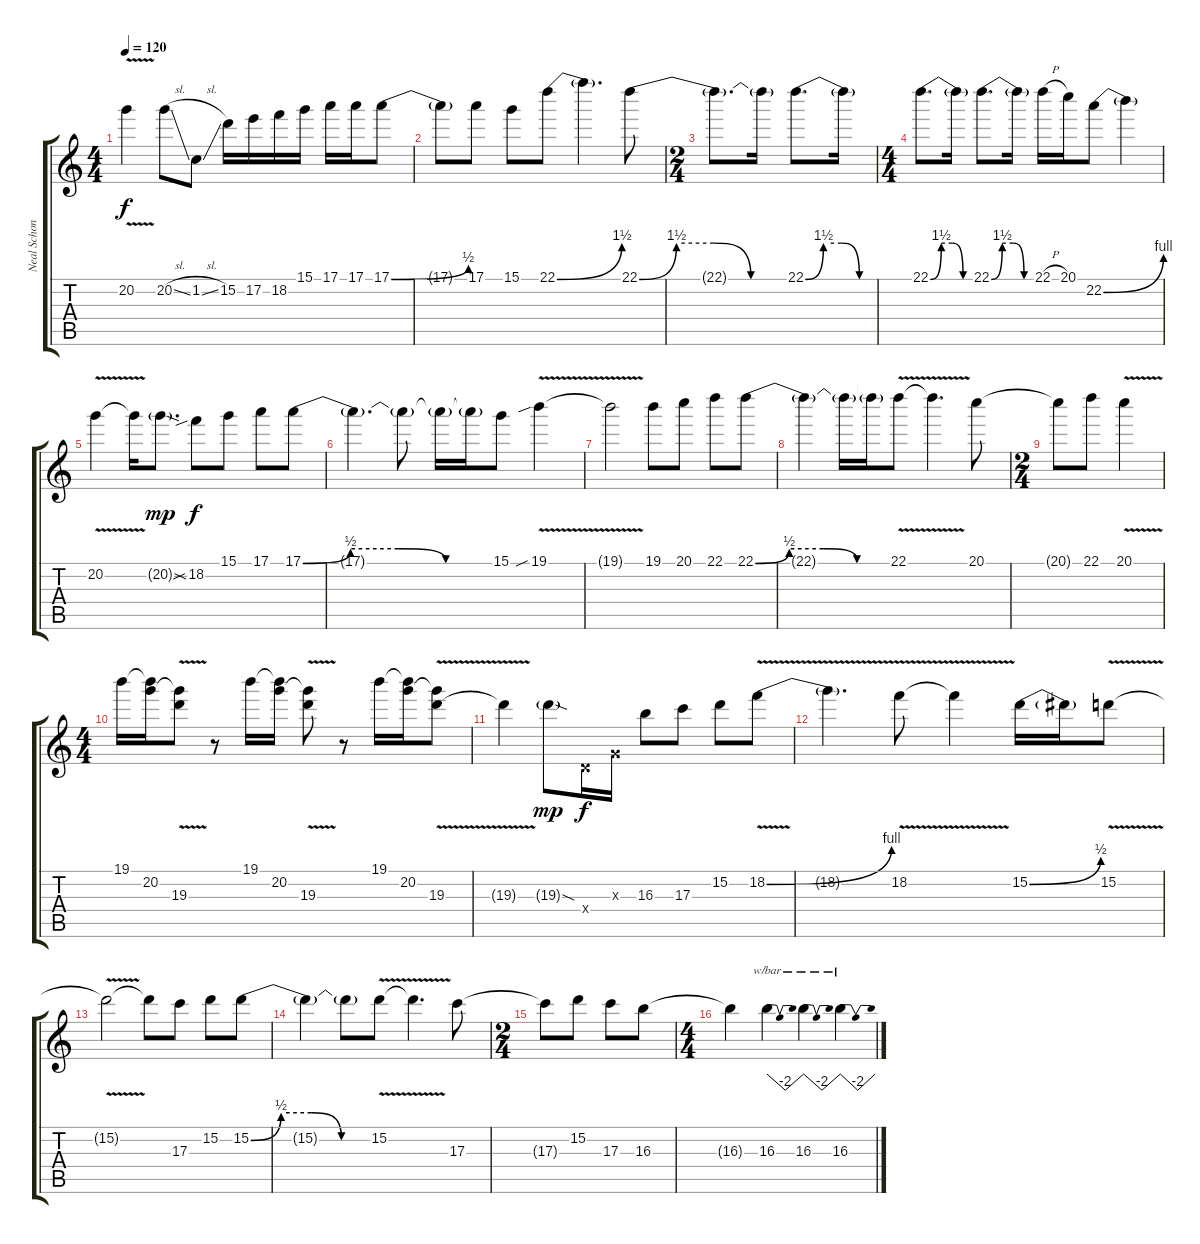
\track ("Neal Schon" "Neal Schon") {instrument distortionguitar}
\staff {score tabs}
\tuning (E4 B3 G3 D3 A2 E2) {hide}
\ts (4 4)
\tempo 120
\clef g2
\ks c
20.2{v}.4{dy f} 20.2{sl}.8 1.2{sl}.8 15.2.16 17.2.16 18.2.16 15.1.16 17.1.16 17.1.16 17.1{be (bend 0 0 60 2)}.8 |
17.1{t}.8 17.1.8 15.1.8 22.1{be (bend 0 0 60 6)}.8 22.1{t}.4{d} 22.1{be (custom 0 0 15 6 30 6 45 0 60 0)}.8 |
\ts (2 4)
22.1{t}.8{d} 22.1{t}.16 22.1{be (custom 0 0 15 6 30 6 45 0 60 0)}.8{d} 22.1{t}.16 |
\ts (4 4)
22.1{be (custom 0 0 15 6 30 6 45 0 60 0)}.8{d} 22.1{t}.16 22.1{be (custom 0 0 15 6 30 6 45 0 60 0)}.8{d} 22.1{t}.16 22.1{h}.16 20.1.16 22.2{be (bend 0 0 60 4)}.8 22.2{t}.4 |
20.2{v}.4 20.2{t}.16 20.2{sod g}.8{d dy mp} 18.2{sib}.8{dy f} 15.1.8 17.1.8 17.1{be (custom 0 0 15 2 30 2 45 0 60 0)}.8 |
17.1{t}.4{d} 17.1{t}.8 17.1{t}.16 17.1{t}.16 15.1.8 19.1{v sib}.4 |
19.1{t}.2 19.1.8 20.1.8 22.1.8 22.1{be (custom 0 0 15 2 30 2 45 0 60 0)}.8 |
22.1{t}.4 22.1{t}.16 22.1{t}.16 22.1{v}.8 22.1{t}.4{d} 20.1.8 |
\ts (2 4)
20.1{t}.8 22.1.8 20.1{v}.4 |
\ts (4 4)
19.1.16 (19.1{t} 20.2).16 (20.2{t} 19.3{v}).8 r.8 19.1.16 (19.1{t} 20.2).16 (20.2{t} 19.3{v}).8 r.8 19.1.16 (19.1{t} 20.2).16 (20.2{t} 19.3{v}).8 |
19.3{t}.4 19.3{sod g}.8{dy mp} 0.4{x}.16{dy f} 0.3{x}.16 16.3.8 17.3.8 15.2.8 18.2{be (bend 0 0 60 4) v}.8 |
18.2{t}.4{d} 18.2{v}.8 18.2{t}.4 15.2{be (bend 0 0 60 2)}.16 15.2{t}.16 15.2{v}.8 |
15.2{t}.2 15.2{t}.8 17.3.8 15.2.8 15.2{be (custom 0 0 15 2 30 2 45 0 60 0)}.8 |
15.2{t}.4 15.2{t}.8 15.2{v}.8 15.2{t}.4{d} 17.3.8 |
\ts (2 4)
17.3{t}.8 15.2.8 17.3.8 16.3.8 |
\ts (4 4)
16.3{t}.4 16.3.4{tbe (dip default 0 0 30 -8 60 0)} 16.3.4{tbe (dip default 0 0 30 -8 60 0)} 16.3.4{tbe (dip default 0 0 30 -8 60 0)}
